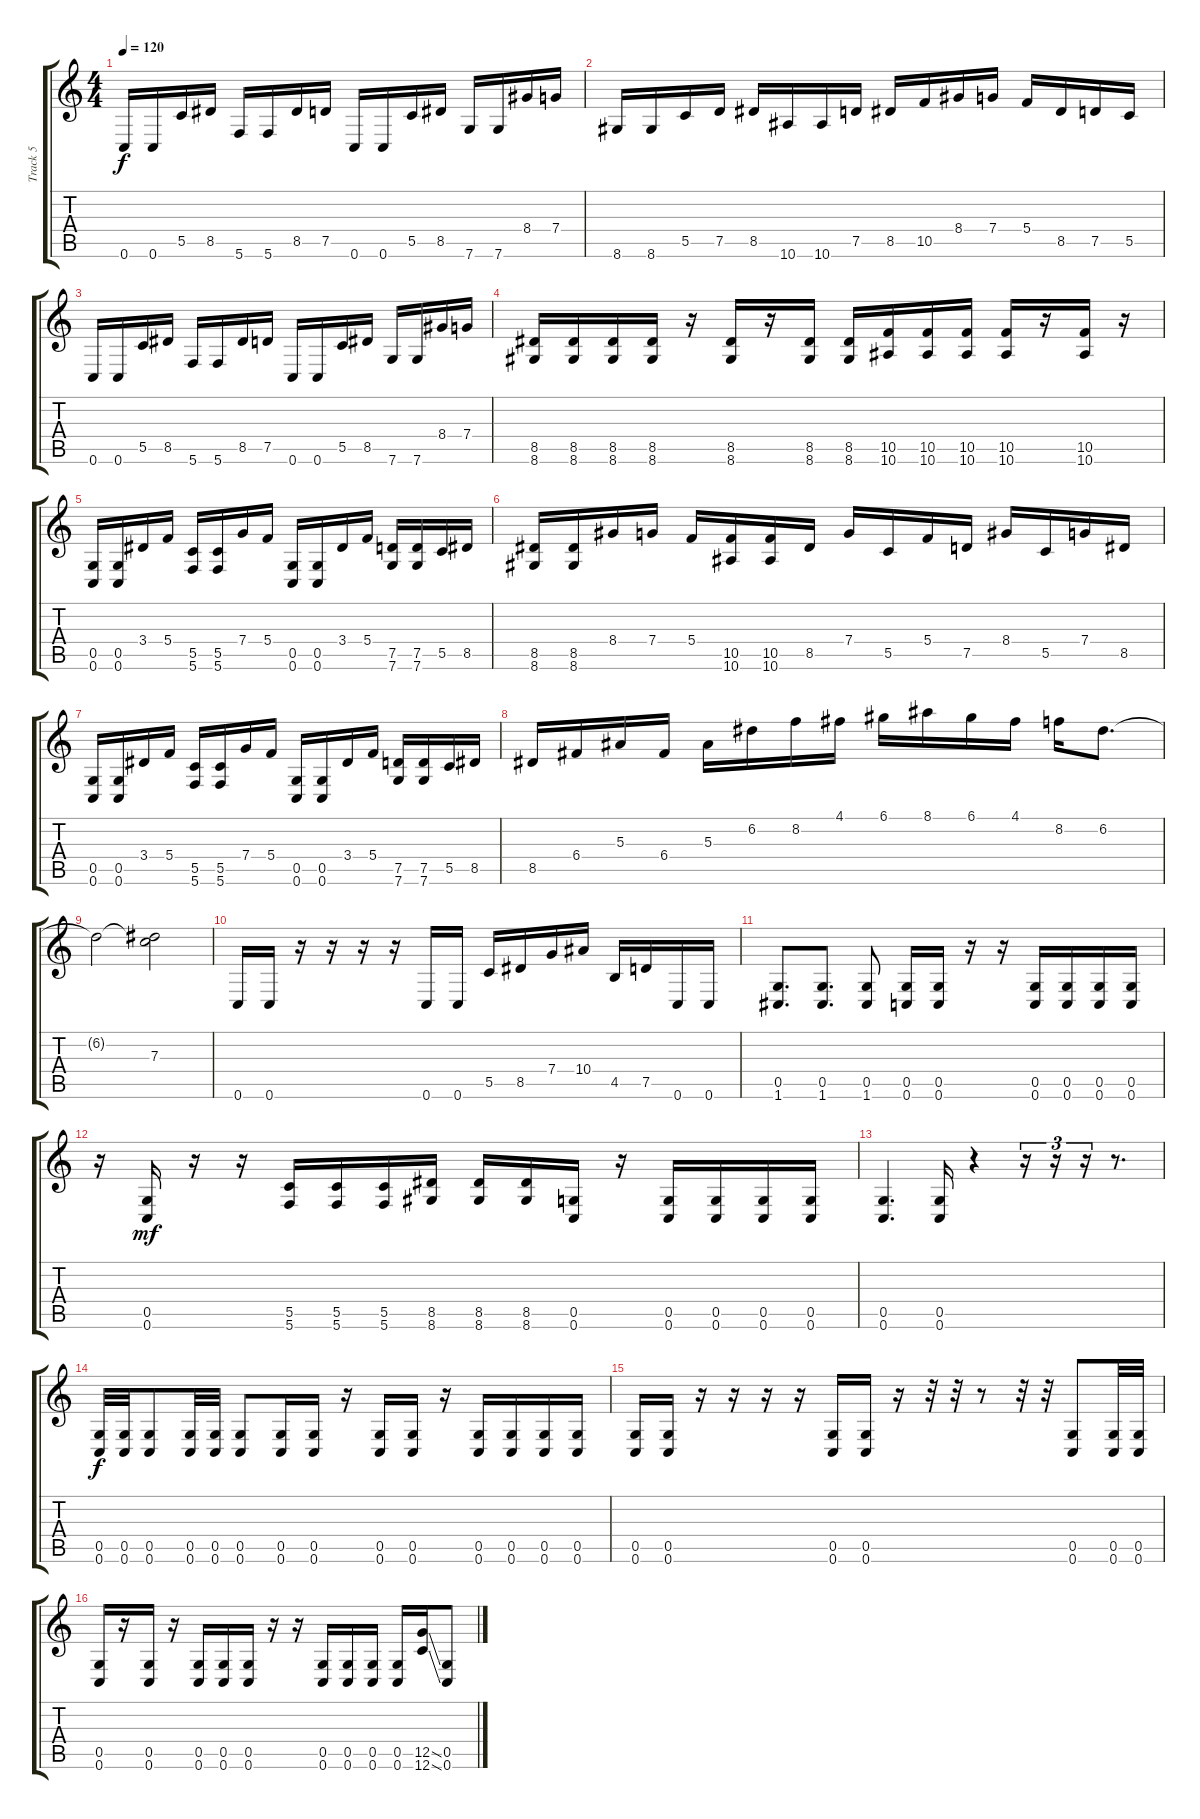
\track ("Track 5" "Track 5") {instrument distortionguitar}
\staff {score tabs}
\tuning (D4 A3 F3 C3 G2 C2) {hide}
\ts (4 4)
\tempo 120
\clef g2
\ks c
0.6.16{dy f} 0.6.16 5.5.16 8.5.16 5.6.16 5.6.16 8.5.16 7.5.16 0.6.16 0.6.16 5.5.16 8.5.16 7.6.16 7.6.16 8.4.16 7.4.16 |
8.6.16 8.6.16 5.5.16 7.5.16 8.5.16 10.6.16 10.6.16 7.5.16 8.5.16 10.5.16 8.4.16 7.4.16 5.4.16 8.5.16 7.5.16 5.5.16 |
0.6.16 0.6.16 5.5.16 8.5.16 5.6.16 5.6.16 8.5.16 7.5.16 0.6.16 0.6.16 5.5.16 8.5.16 7.6.16 7.6.16 8.4.16 7.4.16 |
(8.5 8.6).16 (8.5 8.6).16 (8.5 8.6).16 (8.5 8.6).16 r.16 (8.5 8.6).16 r.16 (8.5 8.6).16 (8.5 8.6).16 (10.5 10.6).16 (10.5 10.6).16 (10.5 10.6).16 (10.5 10.6).16 r.16 (10.5 10.6).16 r.16 |
(0.5 0.6).16 (0.5 0.6).16 3.4.16 5.4.16 (5.5 5.6).16 (5.5 5.6).16 7.4.16 5.4.16 (0.5 0.6).16 (0.5 0.6).16 3.4.16 5.4.16 (7.5 7.6).16 (7.5 7.6).16 5.5.16 8.5.16 |
(8.5 8.6).16 (8.5 8.6).16 8.4.16 7.4.16 5.4.16 (10.5 10.6).16 (10.5 10.6).16 8.5.16 7.4.16 5.5.16 5.4.16 7.5.16 8.4.16 5.5.16 7.4.16 8.5.16 |
(0.5 0.6).16 (0.5 0.6).16 3.4.16 5.4.16 (5.5 5.6).16 (5.5 5.6).16 7.4.16 5.4.16 (0.5 0.6).16 (0.5 0.6).16 3.4.16 5.4.16 (7.5 7.6).16 (7.5 7.6).16 5.5.16 8.5.16 |
8.5.16 6.4.16 5.3.16 6.4.16 5.3.16 6.2.16 8.2.16 4.1.16 6.1.16 8.1.16 6.1.16 4.1.16 8.2.16 6.2.8{d} |
6.2{t}.2 (6.2{t} 7.3).2 |
0.6.16 0.6.16 r.16 r.16 r.16 r.16 0.6.16 0.6.16 5.5.16 8.5.16 7.4.16 10.4.16 4.5.16 7.5.16 0.6.16 0.6.16 |
(0.5 1.6).8{d} (0.5 1.6).8{d} (0.5 1.6).8 (0.5 0.6).16 (0.5 0.6).16 r.16 r.16 (0.5 0.6).16 (0.5 0.6).16 (0.5 0.6).16 (0.5 0.6).16 |
r.16 (0.5 0.6).16{dy mf} r.16 r.16 (5.5 5.6).16 (5.5 5.6).16 (5.5 5.6).16 (8.5 8.6).16 (8.5 8.6).16 (8.5 8.6).16 (0.5 0.6).16 r.16 (0.5 0.6).16 (0.5 0.6).16 (0.5 0.6).16 (0.5 0.6).16 |
(0.5 0.6).4{d} (0.5 0.6).16 r.4 r.16{tu (3 2)} r.16{tu (3 2)} r.16{tu (3 2)} r.8{d} |
(0.5 0.6).32{dy f} (0.5 0.6).32 (0.5 0.6).8 (0.5 0.6).32 (0.5 0.6).32 (0.5 0.6).8 (0.5 0.6).16 (0.5 0.6).16 r.16 (0.5 0.6).16 (0.5 0.6).16 r.16 (0.5 0.6).16 (0.5 0.6).16 (0.5 0.6).16 (0.5 0.6).16 |
(0.5 0.6).16 (0.5 0.6).16 r.16 r.16 r.16 r.16 (0.5 0.6).16 (0.5 0.6).16 r.16 r.32 r.32 r.8 r.32 r.32 (0.5 0.6).8 (0.5 0.6).32 (0.5 0.6).32 |
(0.5 0.6).16 r.16 (0.5 0.6).16 r.16 (0.5 0.6).16 (0.5 0.6).16 (0.5 0.6).16 r.16 r.16 (0.5 0.6).16 (0.5 0.6).16 (0.5 0.6).16 (0.5 0.6).16 (12.5{ss} 12.6{ss}).16 (0.5 0.6).8
